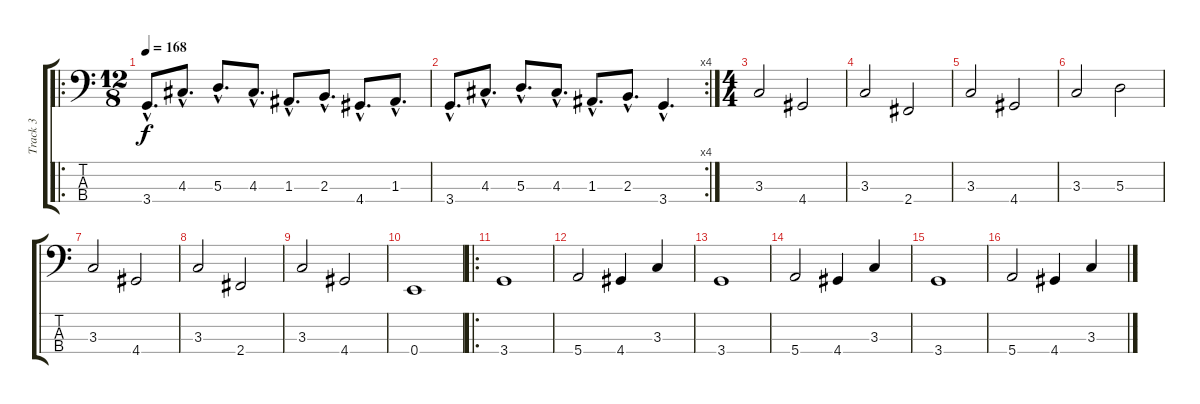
\track ("Track 3" "Track 3") {instrument electricbassfinger}
\staff {score tabs}
\tuning (G2 D2 A1 E1) {hide}
\ro
\ts (12 8)
\tempo 168
\clef f4
\ks c
3.4{hac}.8{d dy f} 4.3{hac}.8{d} 5.3{hac}.8{d} 4.3{hac}.8{d} 1.3{hac}.8{d} 2.3{hac}.8{d} 4.4{hac}.8{d} 1.3{hac}.8{d} |
\rc 4
3.4{hac}.8{d} 4.3{hac}.8{d} 5.3{hac}.8{d} 4.3{hac}.8{d} 1.3{hac}.8{d} 2.3{hac}.8{d} 3.4{hac}.4{d} |
\ts (4 4)
3.3.2 4.4.2 |
3.3.2 2.4.2 |
3.3.2 4.4.2 |
3.3.2 5.3.2 |
3.3.2 4.4.2 |
3.3.2 2.4.2 |
3.3.2 4.4.2 |
0.4.1 |
\ro
3.4.1 |
5.4.2 4.4.4 3.3.4 |
3.4.1 |
5.4.2 4.4.4 3.3.4 |
3.4.1 |
5.4.2 4.4.4 3.3.4
